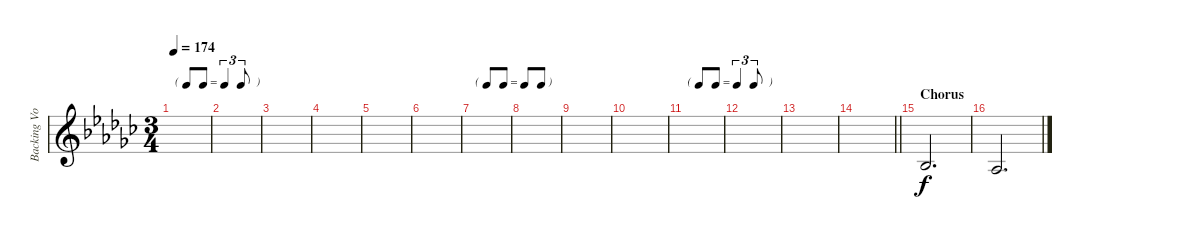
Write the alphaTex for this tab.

\track ("Backing Vocals" "Backing Vo") {instrument voiceoohs}
\staff {score}
\tuning (E4 B3 G3 D3 A2 E2) {hide}
\ts (3 4)
\tf triplet8th
\tempo 174
\clef g2
\ks ebminor
|
|
|
|
|
|
\tf none
|
|
|
|
\tf triplet8th
|
|
|
\barLineRight lightlight
|
\section ("" "Chorus")
3.3.2{d} |
1.3.2{d}
